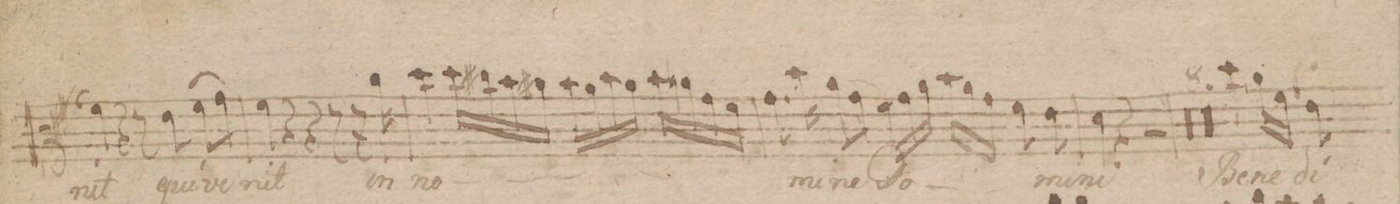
**kern	**text
*I"Alto	*
*clefC3	*
*k[f#]	*
*met(c)	*
*M4/4	*
8qqg/	.
4f#\	-nit
4r	.
8r	.
8e\	qui
(8f#\L	ve-
8g\J)	.
=21	=21
4f#\	-nit
4r	.
4r	.
8r	.
16r	.
16a\	in
=22	=22
4dd\	no-
16dd\LL	.
16cc#X\	.
16b\	.
16a#X\JJ	.
16b\LL	.
16a#\	.
16b\	.
16a#\JJ	.
16b\LL	.
16an\	.
16g\	.
16f#\JJ	.
=23	=23
8.g\	.
16b\	-mi-
8a\L	-ne
8g\J	.
24f#\LL	Do-
24g\	.
24a\JJ	.
24b\LL	.
24a\	.
24g\JJ	.
8f#\	.
8e\	-mi-
=24	=24
4d\	-ni
4r	.
2r	.
=25	=25
00r	.
=26	=26
=27	=27
=28	=28
=29	=29
00r	.
=30	=30
=31	=31
=32	=32
=33	=33
4dd\	Be-
16a\LL	-ne-
16f#\JJ	.
8e\	-di-
*-	*-
